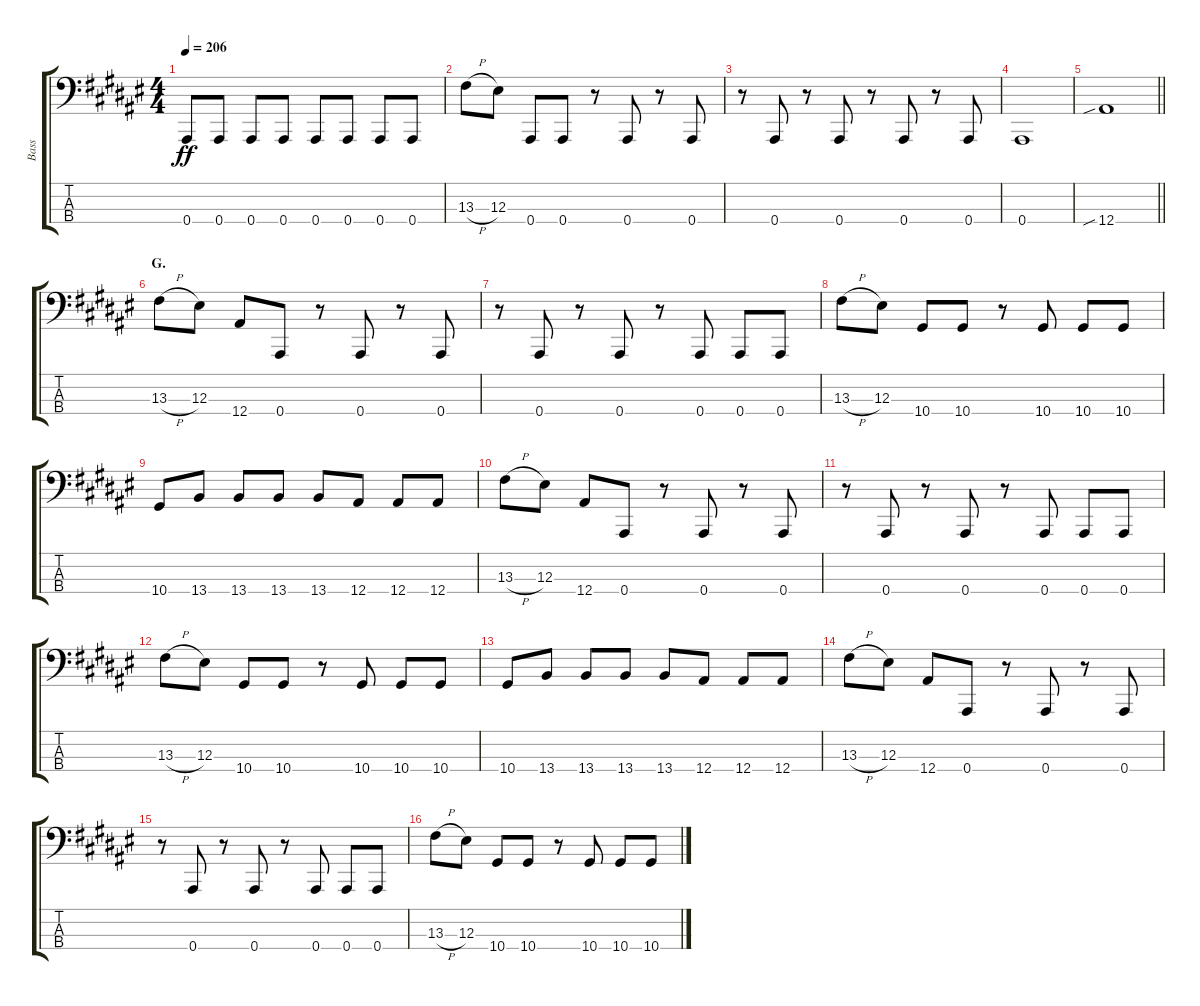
\track ("Bass" "Bass") {instrument electricbasspick}
\staff {score tabs}
\tuning (Eb2 Bb1 F1 Bb0) {hide}
\ts (4 4)
\tempo 206
\clef f4
\ks f#
0.4.8{dy ff} 0.4.8 0.4.8 0.4.8 0.4.8 0.4.8 0.4.8 0.4.8 |
13.3{h}.8 12.3.8 0.4.8 0.4.8 r.8 0.4.8 r.8 0.4.8 |
r.8 0.4.8 r.8 0.4.8 r.8 0.4.8 r.8 0.4.8 |
0.4.1 |
\barLineRight lightlight
12.4{sib}.1 |
\section ("" "G.")
13.3{h}.8 12.3.8 12.4.8 0.4.8 r.8 0.4.8 r.8 0.4.8 |
r.8 0.4.8 r.8 0.4.8 r.8 0.4.8 0.4.8 0.4.8 |
13.3{h}.8 12.3.8 10.4.8 10.4.8 r.8 10.4.8 10.4.8 10.4.8 |
10.4.8 13.4.8 13.4.8 13.4.8 13.4.8 12.4.8 12.4.8 12.4.8 |
13.3{h}.8 12.3.8 12.4.8 0.4.8 r.8 0.4.8 r.8 0.4.8 |
r.8 0.4.8 r.8 0.4.8 r.8 0.4.8 0.4.8 0.4.8 |
13.3{h}.8 12.3.8 10.4.8 10.4.8 r.8 10.4.8 10.4.8 10.4.8 |
10.4.8 13.4.8 13.4.8 13.4.8 13.4.8 12.4.8 12.4.8 12.4.8 |
13.3{h}.8 12.3.8 12.4.8 0.4.8 r.8 0.4.8 r.8 0.4.8 |
r.8 0.4.8 r.8 0.4.8 r.8 0.4.8 0.4.8 0.4.8 |
13.3{h}.8 12.3.8 10.4.8 10.4.8 r.8 10.4.8 10.4.8 10.4.8
